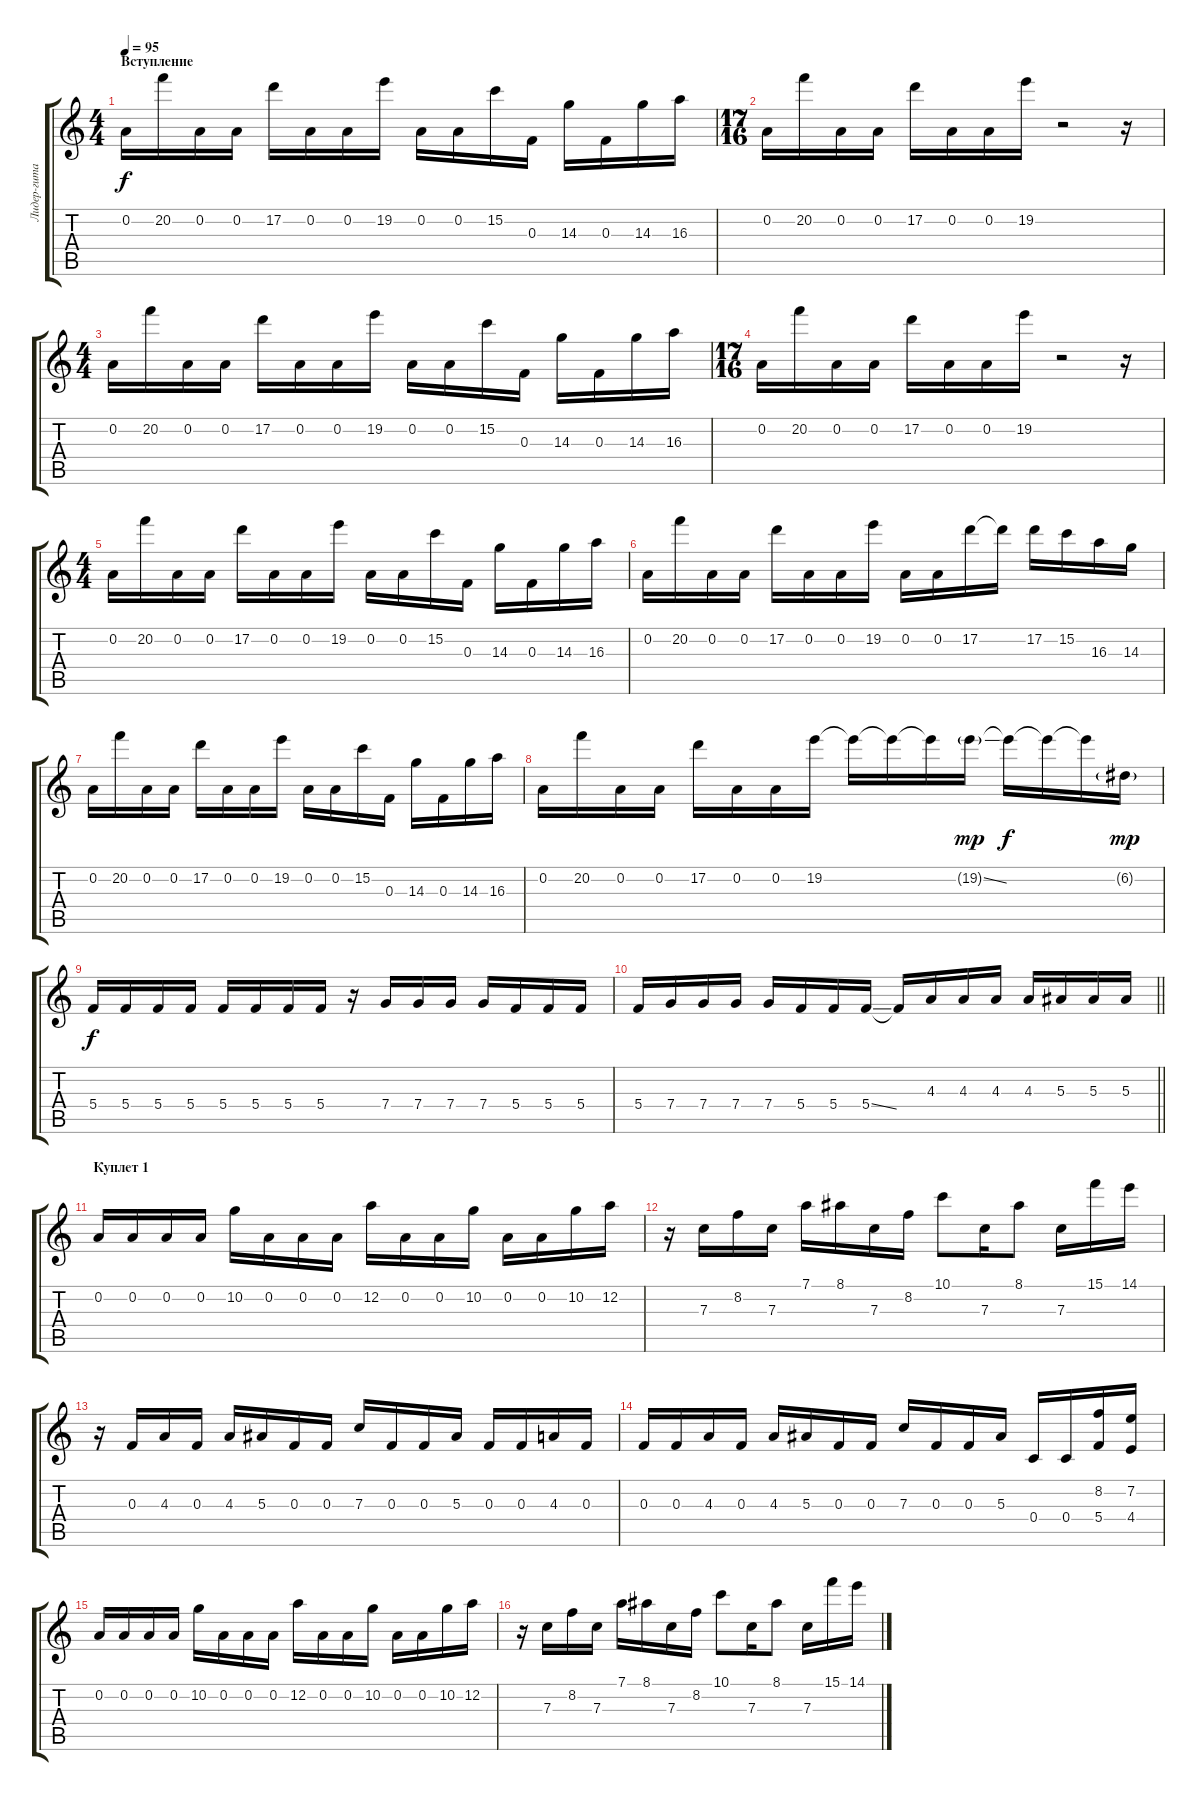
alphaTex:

\track ("Лидер-гитара" "Лидер-гита") {instrument distortionguitar}
\staff {score tabs}
\tuning (D4 A3 F3 C3 G2 C2) {hide}
\ts (4 4)
\section ("" "Вступление")
\tempo 95
\clef g2
\ks c
0.2.16{txt "" dy f instrument distortionguitar} 20.2.16 0.2.16 0.2.16 17.2.16 0.2.16 0.2.16 19.2.16 0.2.16 0.2.16 15.2.16 0.3.16 14.3.16 0.3.16 14.3.16 16.3.16 |
\ts (17 16)
0.2.16 20.2.16 0.2.16 0.2.16 17.2.16 0.2.16 0.2.16 19.2.16 r.2 r.16 |
\ts (4 4)
0.2.16{txt ""} 20.2.16 0.2.16 0.2.16 17.2.16 0.2.16 0.2.16 19.2.16 0.2.16 0.2.16 15.2.16 0.3.16 14.3.16 0.3.16 14.3.16 16.3.16 |
\ts (17 16)
0.2.16 20.2.16 0.2.16 0.2.16 17.2.16 0.2.16 0.2.16 19.2.16 r.2 r.16 |
\ts (4 4)
0.2.16{txt ""} 20.2.16 0.2.16 0.2.16 17.2.16 0.2.16 0.2.16 19.2.16 0.2.16 0.2.16 15.2.16 0.3.16 14.3.16 0.3.16 14.3.16 16.3.16 |
0.2.16 20.2.16 0.2.16 0.2.16 17.2.16 0.2.16 0.2.16 19.2.16 0.2.16 0.2.16 17.2.16 17.2{t}.16 17.2.16 15.2.16 16.3.16 14.3.16 |
0.2.16{txt ""} 20.2.16 0.2.16 0.2.16 17.2.16 0.2.16 0.2.16 19.2.16 0.2.16 0.2.16 15.2.16 0.3.16 14.3.16 0.3.16 14.3.16 16.3.16 |
0.2.16 20.2.16 0.2.16 0.2.16 17.2.16 0.2.16 0.2.16 19.2.16 19.2{t}.16 19.2{t}.16 19.2{t}.16 19.2{ss g}.16{dy mp} 19.2{t}.16{dy f} 19.2{t}.16 19.2{t}.16 6.2{g}.16{dy mp} |
5.4.16{dy f} 5.4.16 5.4.16 5.4.16 5.4.16 5.4.16 5.4.16 5.4.16 r.16 7.4.16 7.4.16 7.4.16 7.4.16 5.4.16 5.4.16 5.4.16 |
\barLineRight lightlight
5.4.16 7.4.16 7.4.16 7.4.16 7.4.16 5.4.16 5.4.16 5.4{ss}.16 5.4{t}.16 4.3.16 4.3.16 4.3.16 4.3.16 5.3.16 5.3.16 5.3.16 |
\section ("" "Куплет 1")
0.2.16 0.2.16 0.2.16 0.2.16 10.2.16 0.2.16 0.2.16 0.2.16 12.2.16 0.2.16 0.2.16 10.2.16 0.2.16 0.2.16 10.2.16 12.2.16 |
r.16 7.3.16 8.2.16 7.3.16 7.1.16 8.1.16 7.3.16 8.2.16 10.1.8 7.3.16 8.1.8 7.3.16 15.1.16 14.1.16 |
r.16 0.3.16 4.3.16 0.3.16 4.3.16 5.3.16 0.3.16 0.3.16 7.3.16 0.3.16 0.3.16 5.3.16 0.3.16 0.3.16 4.3.16 0.3.16 |
0.3.16 0.3.16 4.3.16 0.3.16 4.3.16 5.3.16 0.3.16 0.3.16 7.3.16 0.3.16 0.3.16 5.3.16 0.4.16 0.4.16 (8.2 5.4).16 (7.2 4.4).16 |
0.2.16 0.2.16 0.2.16 0.2.16 10.2.16 0.2.16 0.2.16 0.2.16 12.2.16 0.2.16 0.2.16 10.2.16 0.2.16 0.2.16 10.2.16 12.2.16 |
r.16 7.3.16 8.2.16 7.3.16 7.1.16 8.1.16 7.3.16 8.2.16 10.1.8 7.3.16 8.1.8 7.3.16 15.1.16 14.1.16
